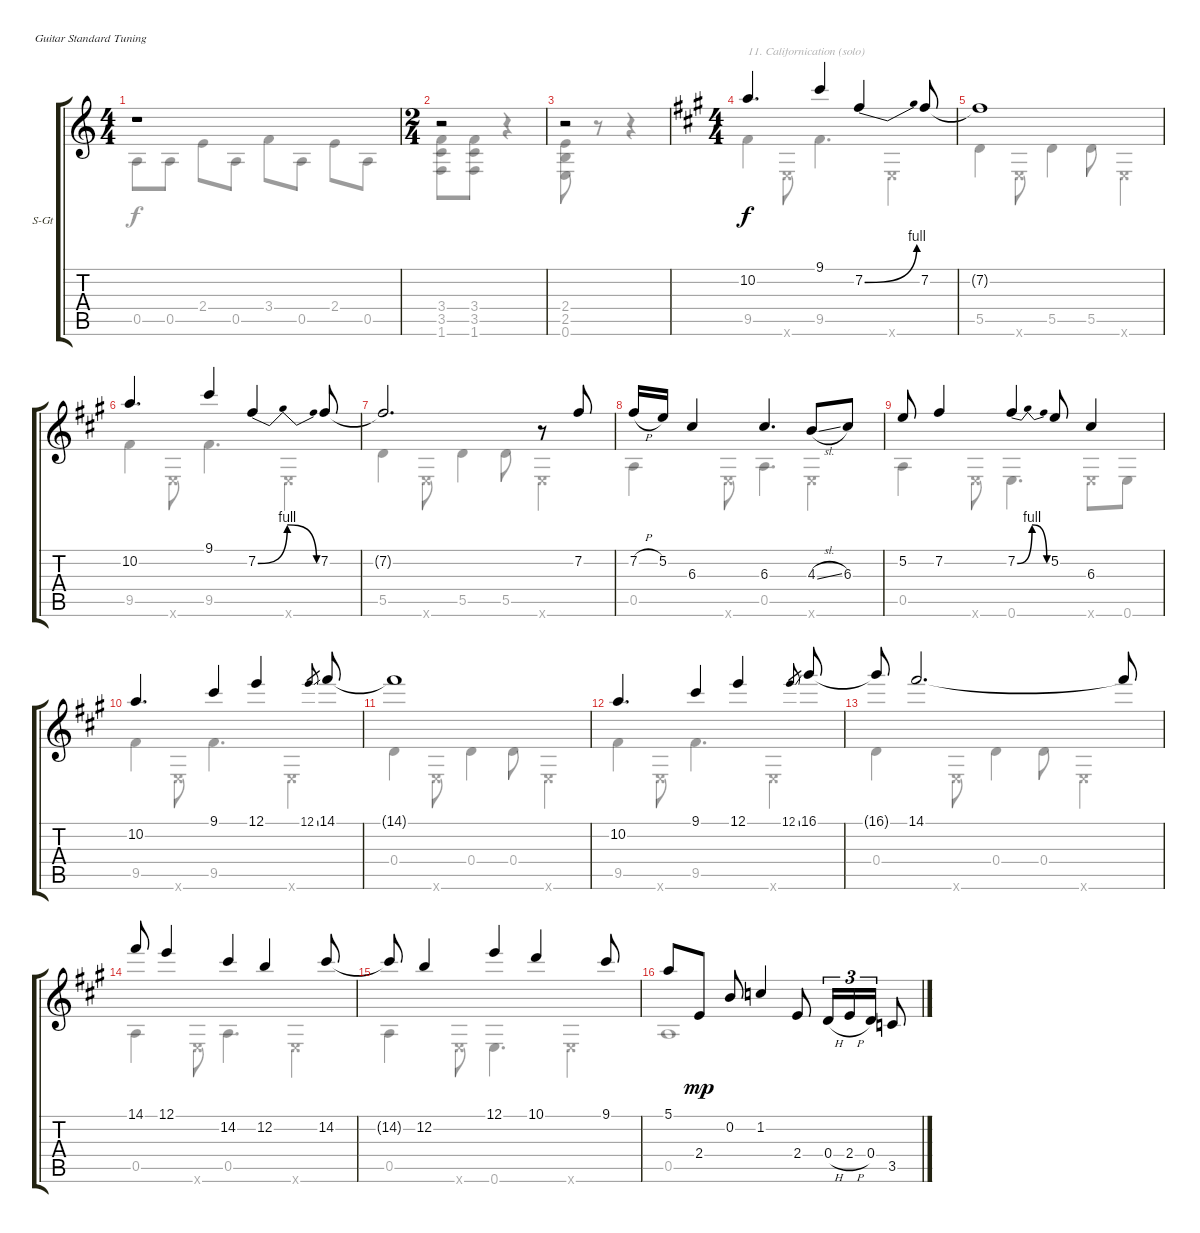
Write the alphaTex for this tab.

\defaultSystemsLayout 4
\bracketExtendMode groupsimilarinstruments
\firstSystemTrackNameOrientation horizontal
\otherSystemsTrackNameOrientation horizontal
\track ("Steel Guitar" "S-Gt") {instrument acousticguitarsteel}
\staff {score tabs}
\tuning (E4 B3 G3 D3 A2 E2)
\voice
\ts (4 4)
\tempo (100 hide)
\clef g2
\ks c
r.1{dy mf} |
\ts (2 4)
\scale
0.574199 r.2 |
\scale
0.42568 r.2 |
\ts (4 4)
\scale
0.574709
\ks a
10.2.4{d dy f} 9.1.4 7.2{be (bend 0 0 15 4)}.4 7.2.8 |
\scale
0.425176 7.2{t}.1 |
10.2.4{d} 9.1.4 7.2{be (bendrelease 0 0 10.2 4 20.4 4 30 0)}.4 7.2.8 |
7.2{t}.2{d} r.8 7.2.8 |
\scale
0.612879 7.2{h}.16 5.2.16 6.3.4 6.3.4{d} 4.3{sl}.8 6.3.8 |
\scale
0.386939 5.2.8 7.2.4 7.2{be (bendrelease 0 0 10.2 4 20.4 4 30 0)}.4 5.2.8 6.3.4 |
\scale
0.587283 10.2.4{d} 9.1.4 12.1.4 12.1{ss}.8{gr} 14.1.8 |
\scale
0.412518 14.1{t}.1 |
\scale
0.607287 10.2.4{d} 9.1.4 12.1.4 12.1{ss}.8{gr} 16.1.8 |
\scale
0.392603 16.1{t}.8 14.1.2{d} 14.1{t}.8 |
14.1.8 12.1.4 14.2.4 12.2.4 14.2.8 |
14.2{t}.8 12.2.4 12.1.4 10.1.4 9.1.8 |
\scale
0.635658 5.1.8 2.4.8{dy mp} 0.2.8 1.2.4 2.4.8 0.4{h}.16{tu (3 2)} 2.4{h}.16{tu (3 2)} 0.4.16{tu (3 2)} 3.5.8
\voice
\clef g2
\ottava regular
\simile none
\ks c
0.5.8{dy f} 0.5.8 2.4.8 0.5.8 3.4.8 0.5.8 2.4.8 0.5.8 |
\scale
0.574199 (1.6 3.5 3.4).8 (3.4 3.5 1.6).8 r.4 |
\scale
0.42568 (0.6 2.5 2.4).8 r.8 r.4 |
\scale
0.574709
\ks a
9.5.4{txt "11. Californication (solo)"} 0.6{x}.8 9.5.4{d} 0.6{x}.4 |
\scale
0.425176 5.5.4 0.6{x}.8 5.5.4 5.5.8 0.6{x}.4 |
9.5.4 0.6{x}.8 9.5.4{d} 0.6{x}.4 |
5.5.4 0.6{x}.8 5.5.4 5.5.8 0.6{x}.4 |
\scale
0.612879 0.5.4 0.6{x}.8 0.5.4{d} 0.6{x}.4 |
\scale
0.386939 0.5.4 0.6{x}.8 0.6.4{d} 0.6{x}.8 0.6.8 |
\scale
0.587283 9.5.4 0.6{x}.8 9.5.4{d} 0.6{x}.4 |
\scale
0.412518 0.4.4 0.6{x}.8 0.4.4 0.4.8 0.6{x}.4 |
\scale
0.607287 9.5.4 0.6{x}.8 9.5.4{d} 0.6{x}.4 |
\scale
0.392603 0.4.4 0.6{x}.8 0.4.4 0.4.8 0.6{x}.4 |
0.5.4 0.6{x}.8 0.5.4{d} 0.6{x}.4 |
0.5.4 0.6{x}.8 0.6.4{d} 0.6{x}.4 |
\scale
0.635658 0.5.1
